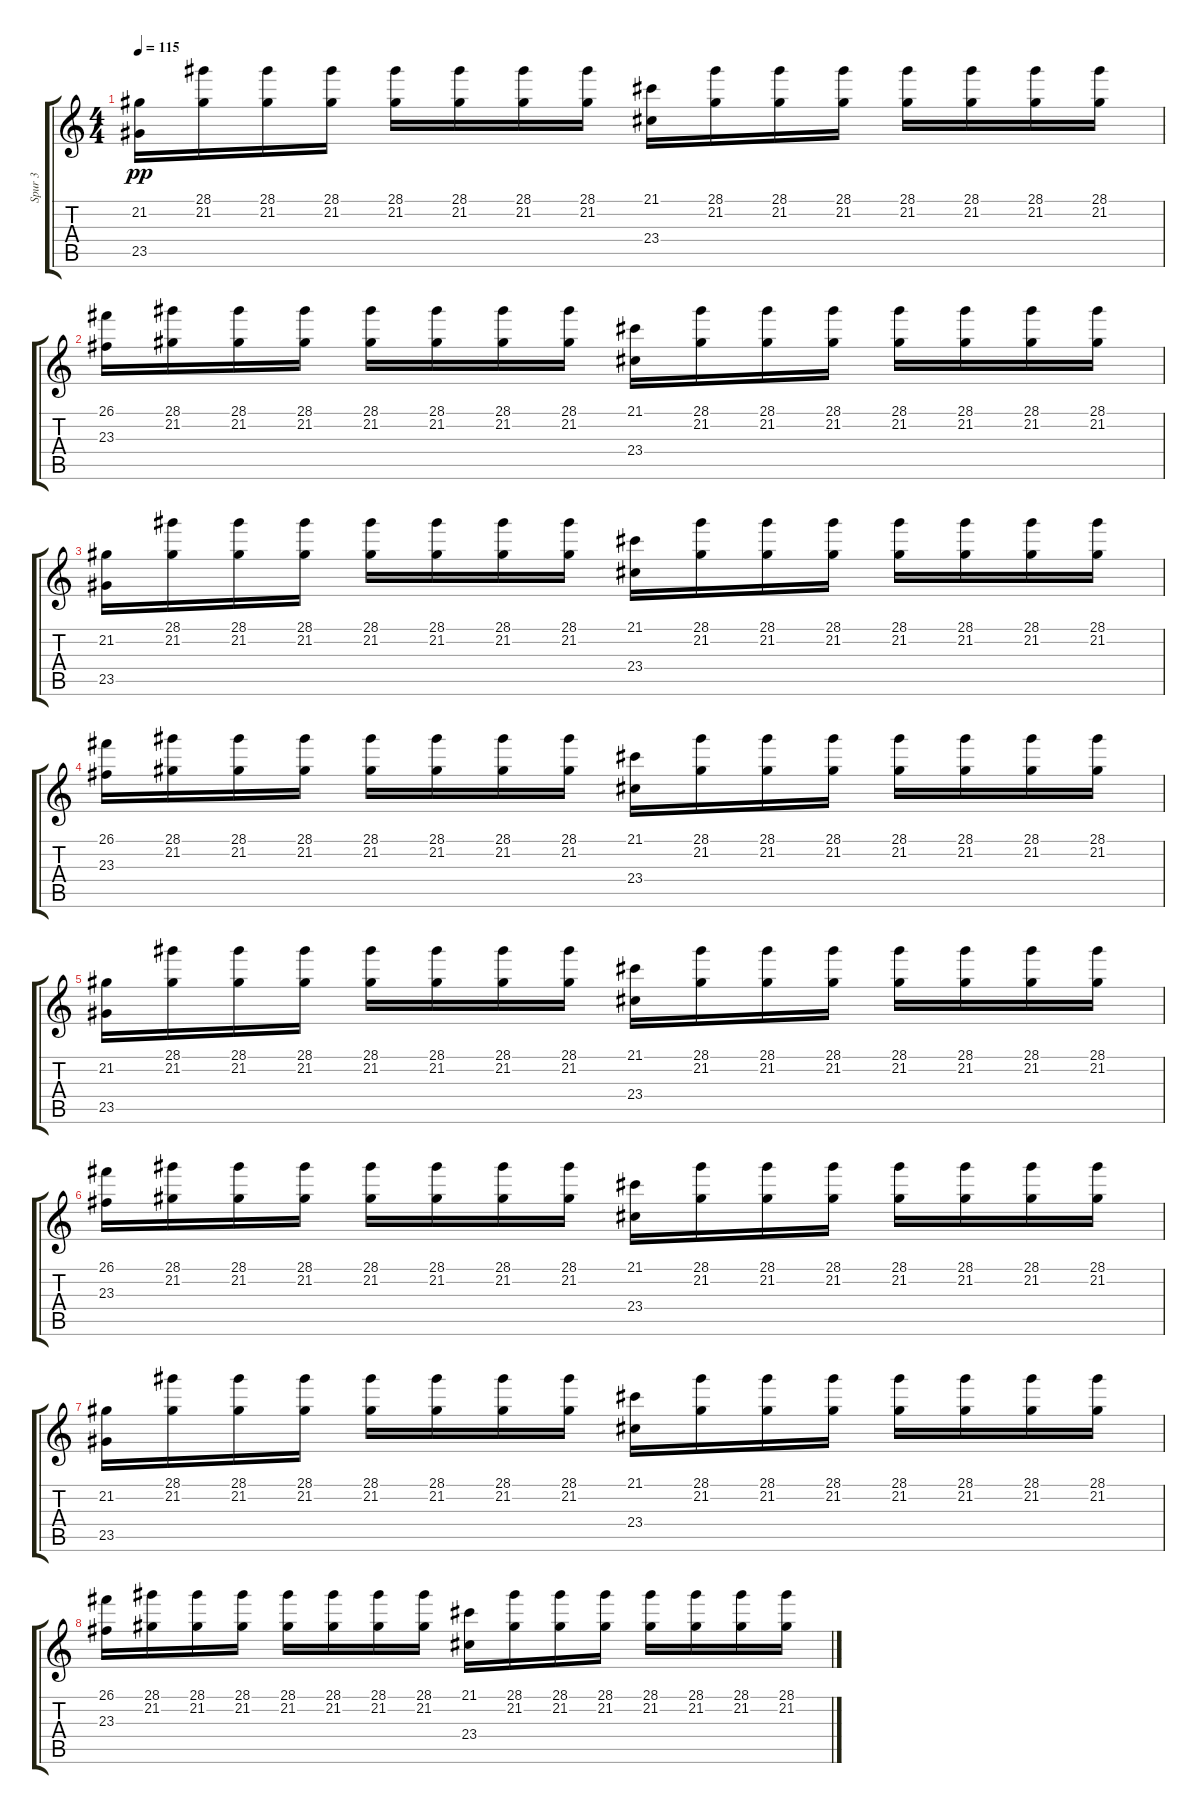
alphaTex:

\track ("Spur 3" "Spur 3") {instrument acousticgrandpiano}
\staff {score tabs}
\tuning (E4 B3 G3 D3 A2 E2) {hide}
\ts (4 4)
\tempo 115
\clef g2
\ks c
(21.2 23.5).16{dy pp} (28.1 21.2).16 (28.1 21.2).16 (28.1 21.2).16 (28.1 21.2).16 (28.1 21.2).16 (28.1 21.2).16 (28.1 21.2).16 (21.1 23.4).16 (28.1 21.2).16 (28.1 21.2).16 (28.1 21.2).16 (28.1 21.2).16 (28.1 21.2).16 (28.1 21.2).16 (28.1 21.2).16 |
(26.1 23.3).16 (28.1 21.2).16 (28.1 21.2).16 (28.1 21.2).16 (28.1 21.2).16 (28.1 21.2).16 (28.1 21.2).16 (28.1 21.2).16 (21.1 23.4).16 (28.1 21.2).16 (28.1 21.2).16 (28.1 21.2).16 (28.1 21.2).16 (28.1 21.2).16 (28.1 21.2).16 (28.1 21.2).16 |
(21.2 23.5).16 (28.1 21.2).16 (28.1 21.2).16 (28.1 21.2).16 (28.1 21.2).16 (28.1 21.2).16 (28.1 21.2).16 (28.1 21.2).16 (21.1 23.4).16 (28.1 21.2).16 (28.1 21.2).16 (28.1 21.2).16 (28.1 21.2).16 (28.1 21.2).16 (28.1 21.2).16 (28.1 21.2).16 |
(26.1 23.3).16 (28.1 21.2).16 (28.1 21.2).16 (28.1 21.2).16 (28.1 21.2).16 (28.1 21.2).16 (28.1 21.2).16 (28.1 21.2).16 (21.1 23.4).16 (28.1 21.2).16 (28.1 21.2).16 (28.1 21.2).16 (28.1 21.2).16 (28.1 21.2).16 (28.1 21.2).16 (28.1 21.2).16 |
(21.2 23.5).16 (28.1 21.2).16 (28.1 21.2).16 (28.1 21.2).16 (28.1 21.2).16 (28.1 21.2).16 (28.1 21.2).16 (28.1 21.2).16 (21.1 23.4).16 (28.1 21.2).16 (28.1 21.2).16 (28.1 21.2).16 (28.1 21.2).16 (28.1 21.2).16 (28.1 21.2).16 (28.1 21.2).16 |
(26.1 23.3).16 (28.1 21.2).16 (28.1 21.2).16 (28.1 21.2).16 (28.1 21.2).16 (28.1 21.2).16 (28.1 21.2).16 (28.1 21.2).16 (21.1 23.4).16 (28.1 21.2).16 (28.1 21.2).16 (28.1 21.2).16 (28.1 21.2).16 (28.1 21.2).16 (28.1 21.2).16 (28.1 21.2).16 |
(21.2 23.5).16 (28.1 21.2).16 (28.1 21.2).16 (28.1 21.2).16 (28.1 21.2).16 (28.1 21.2).16 (28.1 21.2).16 (28.1 21.2).16 (21.1 23.4).16 (28.1 21.2).16 (28.1 21.2).16 (28.1 21.2).16 (28.1 21.2).16 (28.1 21.2).16 (28.1 21.2).16 (28.1 21.2).16 |
(26.1 23.3).16 (28.1 21.2).16 (28.1 21.2).16 (28.1 21.2).16 (28.1 21.2).16 (28.1 21.2).16 (28.1 21.2).16 (28.1 21.2).16 (21.1 23.4).16 (28.1 21.2).16 (28.1 21.2).16 (28.1 21.2).16 (28.1 21.2).16 (28.1 21.2).16 (28.1 21.2).16 (28.1 21.2).16
